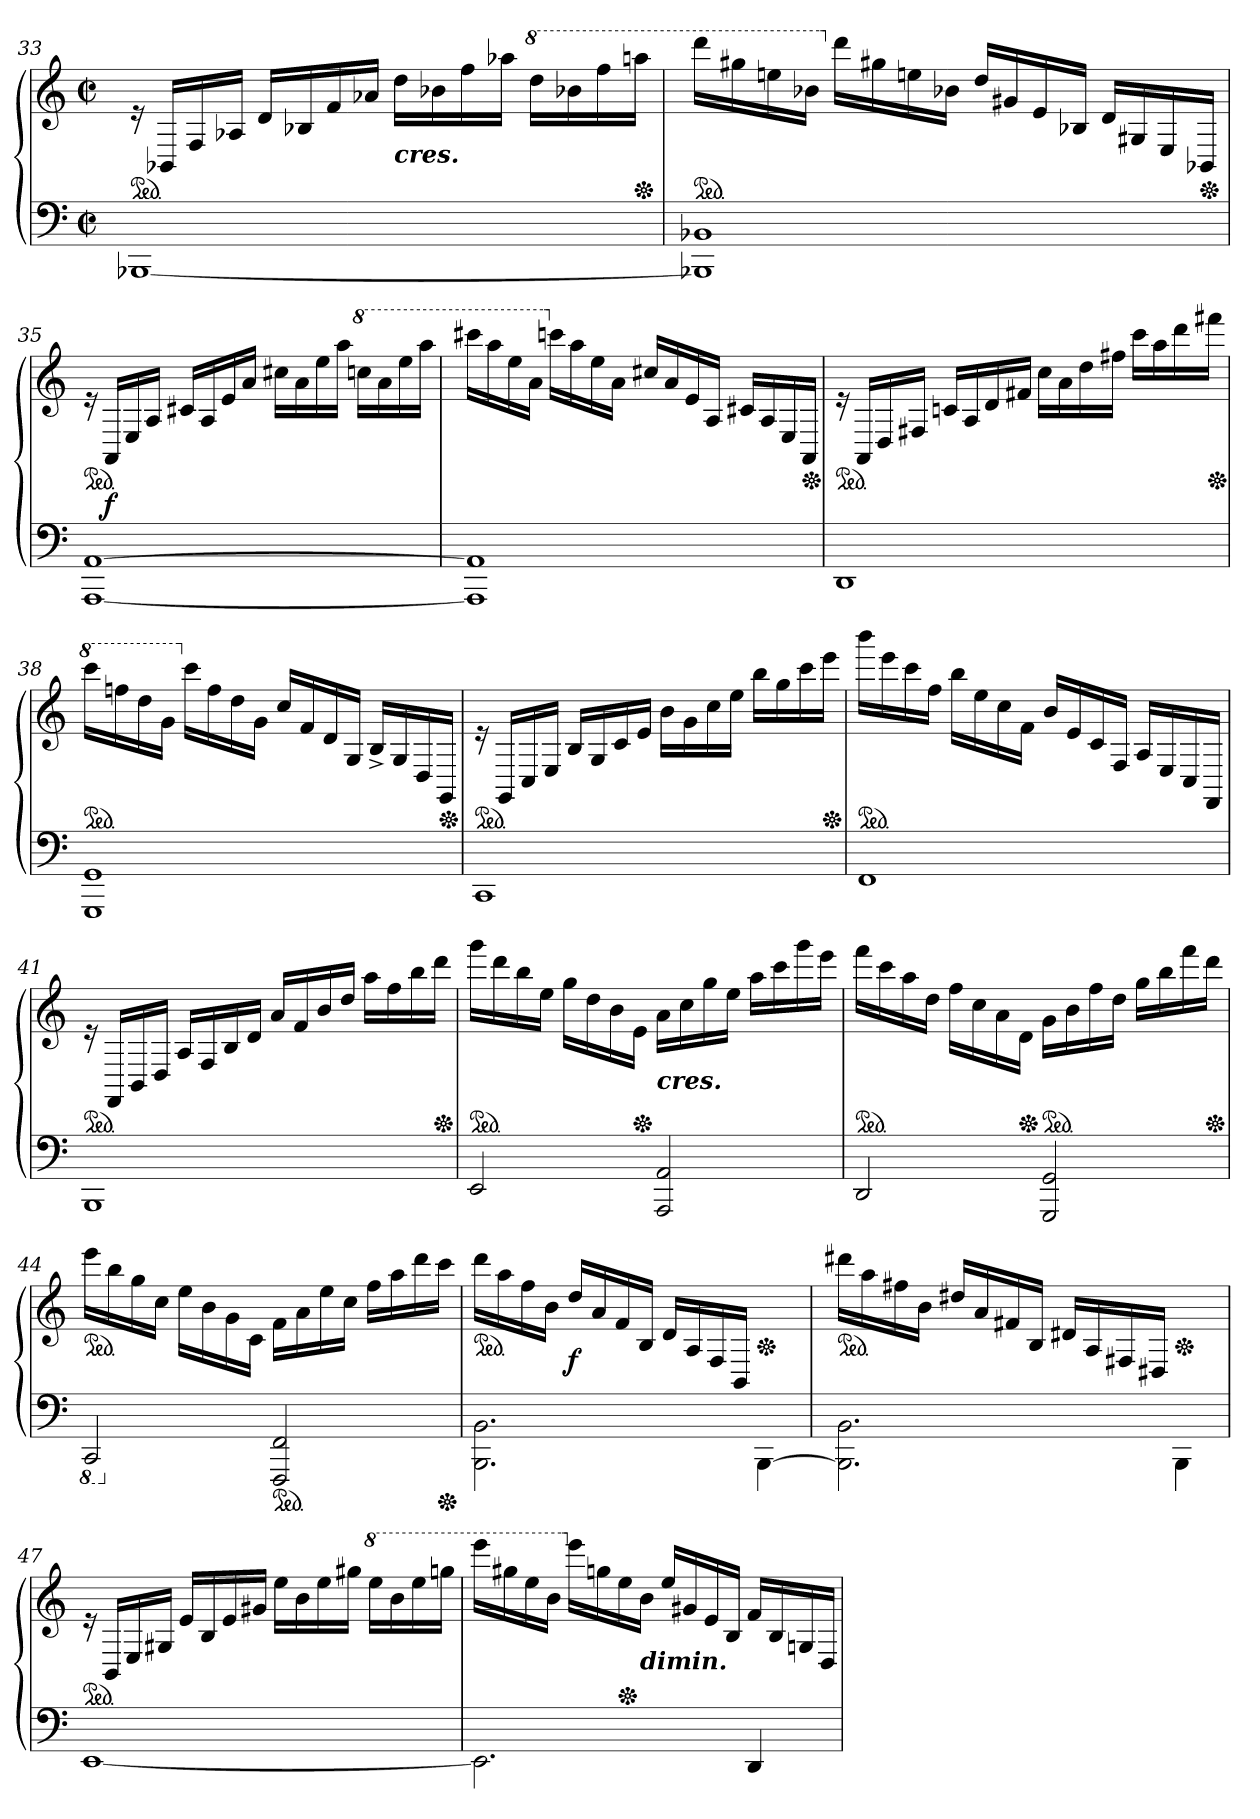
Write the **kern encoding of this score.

**kern	**kern	**dynam
*part1	*part1	*part1
*staff2	*staff1	*staff1/2
*clefF4	*clefG2	*
*k[]	*k[]	*
*M2/2	*M2/2	*
*met(c|)	*met(c|)	*
*	*ped	*
=33	=33	=33
[1BBB-X	16re	.
.	16BB-XLL	.
.	16F/	.
.	16A-XJJ	.
.	16dLL	.
.	16B-X	.
.	16f	.
.	16a-XJJ	.
!	!LO:TX:c:Bi:t=cres.	!
.	16ddLL	.
.	16b-X	.
.	16ff	.
.	16aa-XJJ	.
*	*8va	*
.	16dddLL	.
.	16bb-X	.
.	16fff	.
*	*Xped	*
.	16aaaJJ	.
=34	=34	=34
*	*ped	*
1BBB-X] 1BB-X	16ddddLL	.
.	16ggg#X	.
.	16eeen	.
.	16bb-XJJ	.
*	*X8va	*
.	16dddLL	.
.	16gg#X	.
.	16een	.
.	16b-XJJ	.
.	16ddLL	.
.	16g#X	.
.	16e	.
.	16B-XJJ	.
.	16dLL	.
.	16G#X	.
.	16E/	.
*	*Xped	*
.	16BB-XJJ	.
=35	=35	=35
*	*ped	*
[1AAA [1AA	16re	.
.	16AA/LL	f
.	16E/	.
.	16A/JJ	.
.	16c#XLL	.
.	16A	.
.	16e	.
.	16aJJ	.
.	16cc#XLL	.
.	16a	.
.	16ee	.
.	16aaJJ	.
*	*8va	*
.	16cccLL	.
.	16aa	.
.	16eee	.
.	16aaaJJ	.
=36	=36	=36
1AAA] 1AA]	16cccc#XLL	.
.	16aaa	.
.	16eee	.
.	16aaJJ	.
*	*X8va	*
.	16cccLL	.
.	16aa	.
.	16ee	.
.	16aJJ	.
.	16cc#XLL	.
.	16a	.
.	16e	.
.	16AJJ	.
.	16c#XLL	.
.	16A/	.
.	16E/	.
*	*Xped	*
.	16AA/JJ	.
=37	=37	=37
*	*ped	*
1DD	16re	.
.	16AA/LL	.
.	16D/	.
.	16F#XJJ	.
.	16cnLL	.
.	16A	.
.	16d	.
.	16f#XJJ	.
.	16ccLL	.
.	16a	.
.	16dd	.
.	16ff#XJJ	.
.	16cccLL	.
.	16aa	.
.	16ddd	.
*	*Xped	*
.	16fff#XJJ	.
=38	=38	=38
*	*8va	*
*	*ped	*
1GGG 1GG	16ccccLL	.
.	16fffn	.
.	16ddd	.
.	16ggJJ	.
*	*X8va	*
.	16cccLL	.
.	16ff	.
.	16dd	.
.	16gJJ	.
.	16ccLL	.
.	16f	.
.	16d	.
.	16G/JJ	.
.	16B^>/LL	.
.	16G/	.
.	16D/	.
*	*Xped	*
.	16GG/JJ	.
=39	=39	=39
*	*ped	*
1CC	16re	.
.	16GG/LL	.
.	16C/	.
.	16E/JJ	.
.	16B/LL	.
.	16G/	.
.	16c	.
.	16eJJ	.
.	16bLL	.
.	16g	.
.	16cc	.
.	16eeJJ	.
.	16bbLL	.
.	16gg	.
.	16ccc	.
*	*Xped	*
.	16eeeJJ	.
=40	=40	=40
*	*ped	*
1FF	16bbbLL	.
.	16eee	.
.	16ccc	.
.	16ffJJ	.
.	16bbLL	.
.	16ee	.
.	16cc	.
.	16fJJ	.
.	16bLL	.
.	16e	.
.	16c	.
.	16F/JJ	.
.	16A/LL	.
.	16E/	.
.	16C/	.
.	16FF/JJ	.
=41	=41	=41
*	*ped	*
1BBB	16re	.
.	16FF/LL	.
.	16BB/	.
.	16D/JJ	.
.	16A/LL	.
.	16F/	.
.	16B/	.
.	16dJJ	.
.	16aLL	.
.	16f	.
.	16b	.
.	16ddJJ	.
.	16aaLL	.
.	16ff	.
.	16bb	.
*	*Xped	*
.	16dddJJ	.
=42	=42	=42
*	*ped	*
2EE	16gggLL	.
.	16ddd	.
.	16bb	.
.	16eeJJ	.
.	16ggLL	.
.	16dd	.
.	16b	.
*	*Xped	*
.	16eJJ	.
!	!LO:TX:c:Bi:t=cres.	!
2AAA 2AA	16aLL	.
.	16cc	.
.	16gg	.
.	16eeJJ	.
.	16aaLL	.
.	16ccc	.
.	16ggg	.
.	16eeeJJ	.
=43	=43	=43
*	*ped	*
2DD	16fffLL	.
.	16ccc	.
.	16aa	.
.	16ddJJ	.
.	16ffLL	.
.	16cc\	.
.	16a	.
*	*Xped	*
.	16dJJ	.
*	*ped	*
2GGG 2GG	16gLL	.
.	16b	.
.	16ff	.
.	16ddJJ	.
.	16ggLL	.
.	16bb	.
.	16fff	.
*	*Xped	*
.	16dddJJ	.
=44	=44	=44
*8ba	*	*
*	*ped	*
2CCC	16eeeLL	.
.	16bb	.
.	16gg	.
.	16ccJJ	.
.	16ee\LL	.
.	16b	.
.	16g	.
.	16cJJ	.
*X8ba	*	*
*ped	*	*
2FFF 2FF	16fLL	.
.	16a	.
.	16ee	.
.	16ccJJ	.
.	16ffLL	.
.	16aa	.
.	16ddd	.
*Xped	*	*
.	16cccJJ	.
=45	=45	=45
*	*ped	*
2.BBB\ 2.BB\	16dddLL	.
.	16aa	.
.	16ff	.
.	16bJJ	.
.	16ddLL	f
.	16a	.
.	16f	.
.	16BJJ	.
.	16dLL	.
.	16A/	.
.	16F/	.
.	16BB/JJ	.
*	*Xped	*
[4BBB\	4ryy	.
=46	=46	=46
*	*ped	*
2.BBB]\ 2.BB\	16ddd#XLL	.
.	16aa	.
.	16ff#X	.
.	16bJJ	.
.	16dd#XLL	.
.	16a	.
.	16f#X	.
.	16BJJ	.
.	16d#XLL	.
.	16A/	.
.	16F#X	.
.	16D#X/JJ	.
*	*Xped	*
4BBB\	4ryy	.
=47	=47	=47
*	*ped	*
[1EE	16re	.
.	16BB/LL	.
.	16E/	.
.	16G#XJJ	.
.	16eLL	.
.	16B	.
.	16e	.
.	16g#XJJ	.
.	16eeLL	.
.	16b	.
.	16ee	.
.	16gg#XJJ	.
*	*8va	*
.	16eeeLL	.
.	16bb	.
.	16eee	.
.	16gggJJ	.
=48	=48	=48
2.EE\]	16eeeeLL	.
.	16ggg#X	.
.	16eee	.
.	16bbJJ	.
*	*X8va	*
.	16eeeLL	.
.	16gg	.
*	*Xped	*
.	16ee	.
!	!LO:TX:c:Bi:t=dimin.	!
.	16bJJ	.
.	16eeLL	.
.	16g#X	.
.	16e	.
.	16BJJ	.
4DD	16fLL	.
.	16B	.
.	16Gn/	.
.	16D/JJ	.
=	=	=
*-	*-	*-
